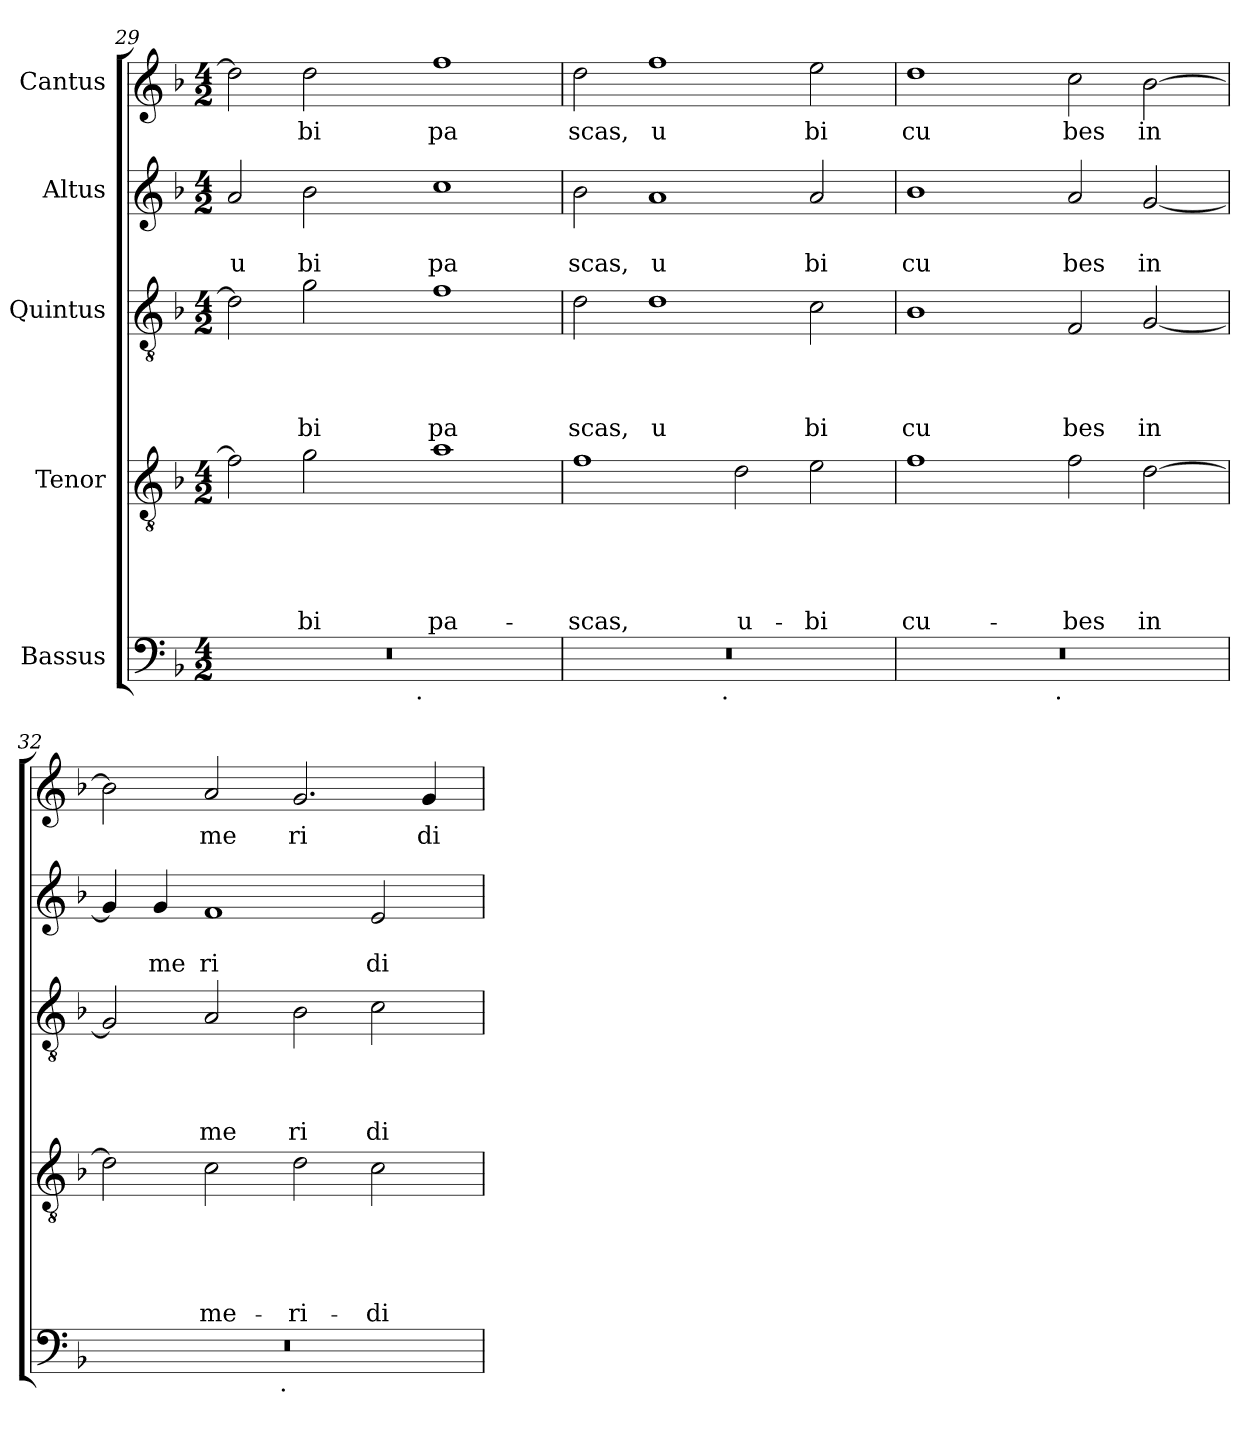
**kern	**kern	**text	**text	**text	**text	**text	**kern	**text	**text	**text	**text	**kern	**text	**text	**kern	**text
*part5	*part4	*part4	*part4	*part4	*part4	*part4	*part3	*part3	*part3	*part3	*part3	*part2	*part2	*part2	*part1	*part1
*staff5	*staff4	*staff4	*staff4	*staff4	*staff4	*staff4	*staff3	*staff3	*staff3	*staff3	*staff3	*staff2	*staff2	*staff2	*staff1	*staff1
*I"Bassus	*I"Tenor	*	*	*	*	*	*I"Quintus	*	*	*	*	*I"Altus	*	*	*I"Cantus	*
!!LO:LB:g=z
*clefF4	*clefGv2	*	*	*	*	*	*clefGv2	*	*	*	*	*clefG2	*	*	*clefG2	*
*k[b-]	*k[b-]	*	*	*	*	*	*k[b-]	*	*	*	*	*k[b-]	*	*	*k[b-]	*
*F:	*F:	*	*	*	*	*	*F:	*	*	*	*	*F:	*	*	*F:	*
*M4/2	*M4/2	*	*	*	*	*	*M4/2	*	*	*	*	*M4/2	*	*	*M4/2	*
=29	=29	=29	=29	=29	=29	=29	=29	=29	=29	=29	=29	=29	=29	=29	=29	=29
!	!	!	!	!	!	!	!	!	!	!	!	!	!	!LO:LY:b	!	!
*^	*	*	*	*	*	*	*	*	*	*	*	*	*	*	*	*
0r	2ryy	2f\]	.	.	.	.	.	2d\]	.	.	.	.	2a/	.	u	2dd\]	.
!	!	!	!	!	!	!	!LO:LY:b	!	!	!	!	!LO:LY:b	!	!	!LO:LY:b	!	!LO:LY:b
.	4ryy	2g\	.	.	.	.	bi	2g\	.	.	.	-bi	2b-\	.	bi	2dd\	bi
.	8ryy	.	.	.	.	.	.	.	.	.	.	.	.	.	.	.	.
.	16ryy	.	.	.	.	.	.	.	.	.	.	.	.	.	.	.	.
.	64ryy	.	.	.	.	.	.	.	.	.	.	.	.	.	.	.	.
!	!LO:TX:b:t=.	!	!	!	!	!	!	!	!	!	!	!	!	!	!	!	!
.	1ryy	.	.	.	.	.	.	.	.	.	.	.	.	.	.	.	.
!	!	!	!	!	!	!	!LO:LY:b	!	!	!	!	!LO:LY:b	!	!	!LO:LY:b	!	!LO:LY:b
.	.	1a	.	.	.	.	pa-	1f	.	.	.	pa	1cc	.	pa	1ff	pa
.	32.ryy	.	.	.	.	.	.	.	.	.	.	.	.	.	.	.	.
=30	=30	=30	=30	=30	=30	=30	=30	=30	=30	=30	=30	=30	=30	=30	=30	=30	=30
!	!	!	!	!	!	!	!LO:LY:b	!	!	!	!	!LO:LY:b	!	!	!LO:LY:b	!	!LO:LY:b
0r	2ryy	1f	.	.	.	.	-scas,	2d\	.	.	.	scas,	2b-\	.	scas,	2dd\	scas,
!	!	!	!	!	!	!	!	!	!	!	!	!LO:LY:b	!	!	!LO:LY:b	!	!LO:LY:b
.	4...ryy	.	.	.	.	.	.	1d	.	.	.	u	1a	.	u	1ff	u
!	!LO:TX:b:t=.	!	!	!	!	!	!	!	!	!	!	!	!	!	!	!	!
.	1ryy	.	.	.	.	.	.	.	.	.	.	.	.	.	.	.	.
!	!	!	!	!	!	!	!LO:LY:b	!	!	!	!	!	!	!	!	!	!
.	.	2d\	.	.	.	.	u-	.	.	.	.	.	.	.	.	.	.
!	!	!	!	!	!	!	!LO:LY:b	!	!	!	!	!LO:LY:b	!	!	!LO:LY:b	!	!LO:LY:b
.	.	2e\	.	.	.	.	-bi	2c\	.	.	.	bi	2a/	.	bi	2ee\	bi
.	32ryy	.	.	.	.	.	.	.	.	.	.	.	.	.	.	.	.
=31	=31	=31	=31	=31	=31	=31	=31	=31	=31	=31	=31	=31	=31	=31	=31	=31	=31
!	!	!	!	!	!	!	!LO:LY:b	!	!	!	!	!LO:LY:b	!	!	!LO:LY:b	!	!LO:LY:b
0r	2ryy	1f	.	.	.	.	cu-	1B-	.	.	.	cu	1b-	.	cu	1dd	cu
.	4...ryy	.	.	.	.	.	.	.	.	.	.	.	.	.	.	.	.
!	!LO:TX:b:t=.	!	!	!	!	!	!	!	!	!	!	!	!	!	!	!	!
.	1ryy	.	.	.	.	.	.	.	.	.	.	.	.	.	.	.	.
!	!	!	!	!	!	!	!LO:LY:b	!	!	!	!	!LO:LY:b	!	!	!LO:LY:b	!	!LO:LY:b
.	.	2f\	.	.	.	.	-bes	2F/	.	.	.	bes	2a/	.	bes	2cc\	bes
!	!	!	!	!	!	!	!LO:LY:b	!	!	!	!	!LO:LY:b	!	!	!LO:LY:b	!	!LO:LY:b
.	.	[>2d\	.	.	.	.	in	[<2G/	.	.	.	in	[<2g/	.	in	[>2b-\	in
.	32ryy	.	.	.	.	.	.	.	.	.	.	.	.	.	.	.	.
=32	=32	=32	=32	=32	=32	=32	=32	=32	=32	=32	=32	=32	=32	=32	=32	=32	=32
0r	2ryy	2d\]	.	.	.	.	.	2G/]	.	.	.	.	4g/]	.	.	2b-\]	.
!	!	!	!	!	!	!	!	!	!	!	!	!	!	!	!LO:LY:b	!	!
.	.	.	.	.	.	.	.	.	.	.	.	.	4g/	.	me	.	.
!	!	!	!	!	!	!	!LO:LY:b	!	!	!	!	!LO:LY:b	!	!	!LO:LY:b	!	!LO:LY:b
.	4...ryy	2c\	.	.	.	.	me-	2A/	.	.	.	me	1f	.	ri	2a/	me
!	!LO:TX:b:t=.	!	!	!	!	!	!	!	!	!	!	!	!	!	!	!	!
.	1ryy	.	.	.	.	.	.	.	.	.	.	.	.	.	.	.	.
!	!	!	!	!	!	!	!LO:LY:b	!	!	!	!	!LO:LY:b	!	!	!	!	!LO:LY:b
.	.	2d\	.	.	.	.	-ri-	2B-\	.	.	.	ri	.	.	.	2.g/	ri
!	!	!	!	!	!	!	!LO:LY:b	!	!	!	!	!LO:LY:b	!	!	!LO:LY:b	!	!
.	.	2c\	.	.	.	.	-di-	2c\	.	.	.	di	2e/	.	di	.	.
!	!	!	!	!	!	!	!	!	!	!	!	!	!	!	!	!	!LO:LY:b
.	.	.	.	.	.	.	.	.	.	.	.	.	.	.	.	4g/	di
.	32ryy	.	.	.	.	.	.	.	.	.	.	.	.	.	.	.	.
*v	*v	*	*	*	*	*	*	*	*	*	*	*	*	*	*	*	*
=	=	=	=	=	=	=	=	=	=	=	=	=	=	=	=	=
*-	*-	*-	*-	*-	*-	*-	*-	*-	*-	*-	*-	*-	*-	*-	*-	*-
